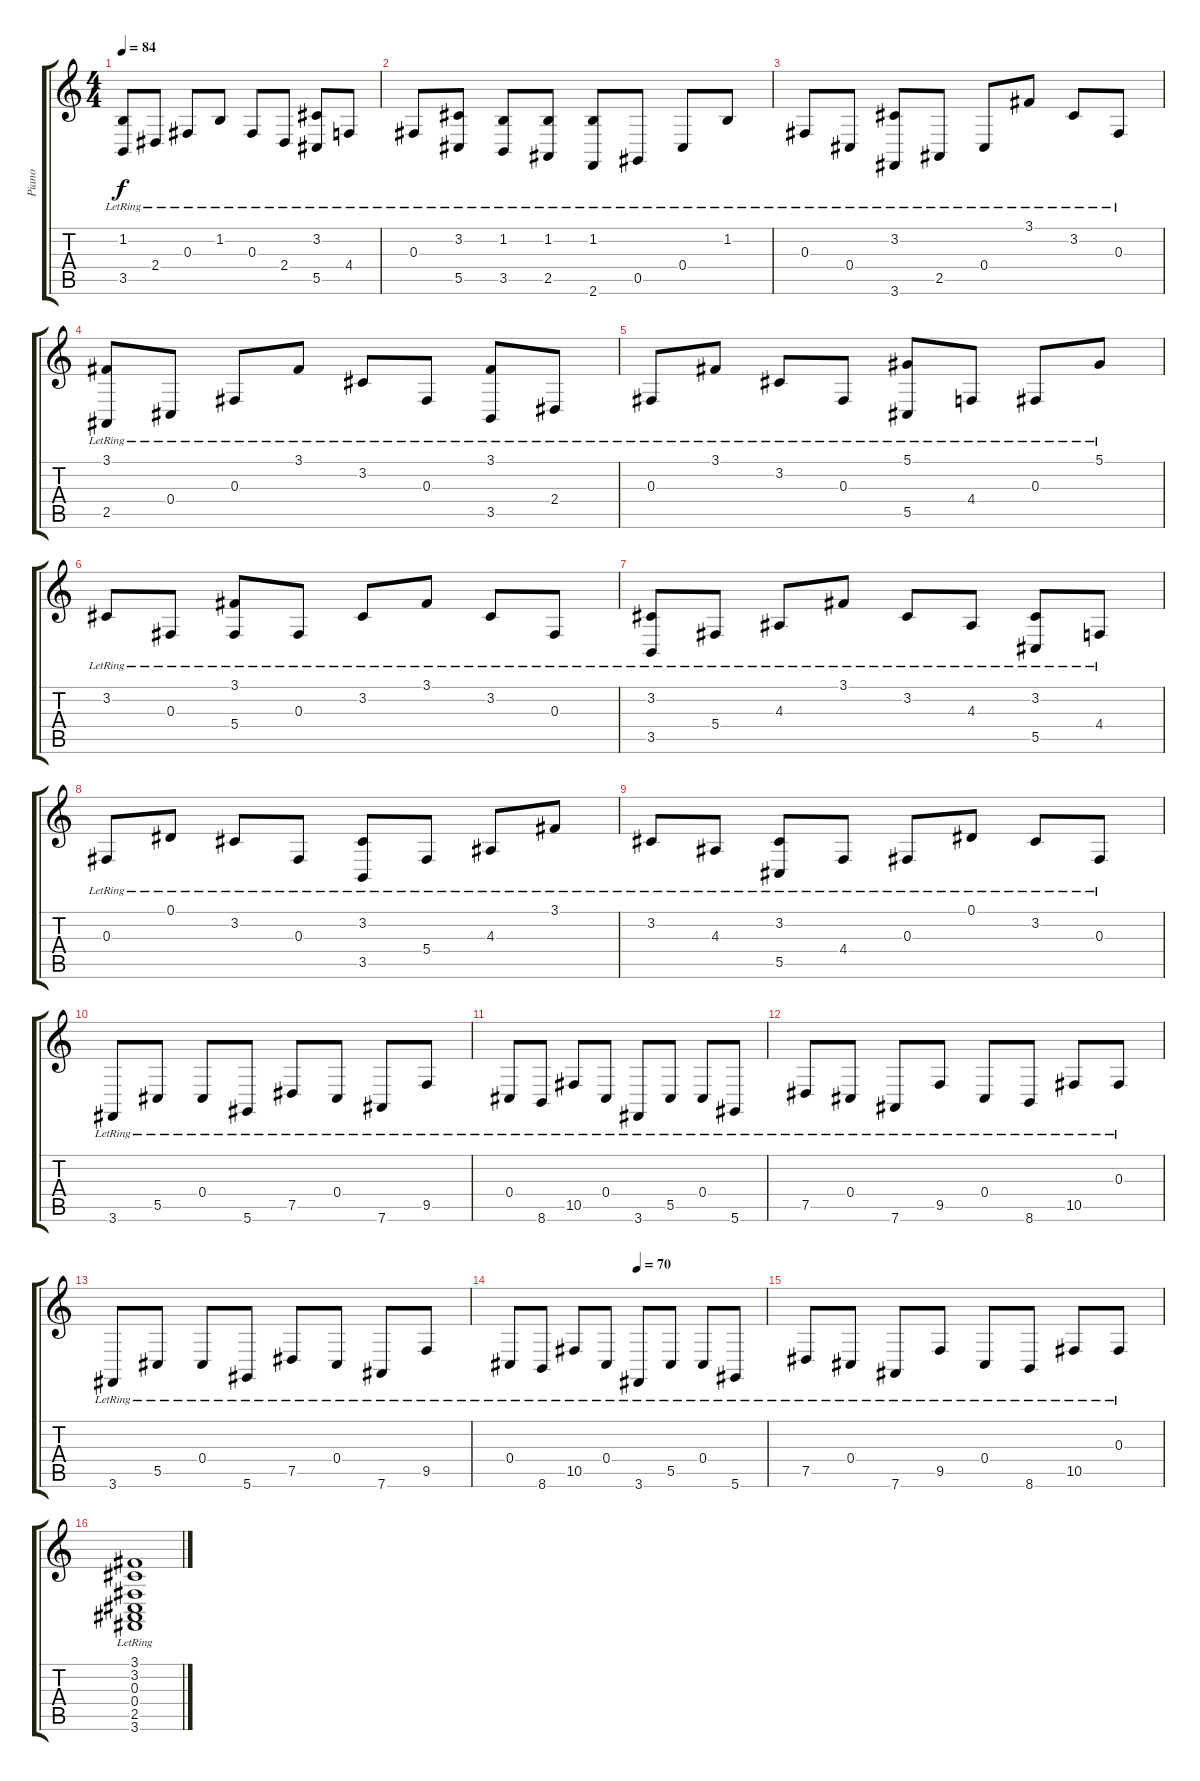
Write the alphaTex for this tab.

\track ("Piano" "Piano") {instrument brightacousticpiano}
\staff {score tabs}
\tuning (Eb4 Bb3 Gb3 Db3 Ab2 Eb2) {hide}
\ts (4 4)
\tempo 84
\clef g2
\ks c
(1.2{lr} 3.5{lr}).8{dy f} 2.4{lr}.8 0.3{lr}.8 1.2{lr}.8 0.3{lr}.8 2.4{lr}.8 (3.2{lr} 5.5{lr}).8 4.4{lr}.8 |
0.3{lr}.8 (3.2{lr} 5.5{lr}).8 (1.2{lr} 3.5{lr}).8 (1.2{lr} 2.5{lr}).8 (1.2{lr} 2.6{lr}).8 0.5{lr}.8 0.4{lr}.8 1.2{lr}.8 |
0.3{lr}.8 0.4{lr}.8 (3.2{lr} 3.6{lr}).8 2.5{lr}.8 0.4{lr}.8 3.1{lr}.8 3.2{lr}.8 0.3{lr}.8 |
(3.1{lr} 2.5{lr}).8 0.4{lr}.8 0.3{lr}.8 3.1{lr}.8 3.2{lr}.8 0.3{lr}.8 (3.1{lr} 3.5{lr}).8 2.4{lr}.8 |
0.3{lr}.8 3.1{lr}.8 3.2{lr}.8 0.3{lr}.8 (5.1{lr} 5.5{lr}).8 4.4{lr}.8 0.3{lr}.8 5.1{lr}.8 |
3.2{lr}.8 0.3{lr}.8 (3.1{lr} 5.4{lr}).8 0.3{lr}.8 3.2{lr}.8 3.1{lr}.8 3.2{lr}.8 0.3{lr}.8 |
(3.2{lr} 3.5{lr}).8 5.4{lr}.8 4.3{lr}.8 3.1{lr}.8 3.2{lr}.8 4.3{lr}.8 (3.2{lr} 5.5{lr}).8 4.4{lr}.8 |
0.3{lr}.8 0.1{lr}.8 3.2{lr}.8 0.3{lr}.8 (3.2{lr} 3.5{lr}).8 5.4{lr}.8 4.3{lr}.8 3.1{lr}.8 |
3.2{lr}.8 4.3{lr}.8 (3.2{lr} 5.5{lr}).8 4.4{lr}.8 0.3{lr}.8 0.1{lr}.8 3.2{lr}.8 0.3{lr}.8 |
3.6{lr}.8 5.5{lr}.8 0.4{lr}.8 5.6{lr}.8 7.5{lr}.8 0.4{lr}.8 7.6{lr}.8 9.5{lr}.8 |
0.4{lr}.8 8.6{lr}.8 10.5{lr}.8 0.4{lr}.8 3.6{lr}.8 5.5{lr}.8 0.4{lr}.8 5.6{lr}.8 |
7.5{lr}.8 0.4{lr}.8 7.6{lr}.8 9.5{lr}.8 0.4{lr}.8 8.6{lr}.8 10.5{lr}.8 0.3{lr}.8 |
3.6{lr}.8 5.5{lr}.8 0.4{lr}.8 5.6{lr}.8 7.5{lr}.8 0.4{lr}.8 7.6{lr}.8 9.5{lr}.8 |
\tempo (70 0.5)
0.4{lr}.8 8.6{lr}.8 10.5{lr}.8 0.4{lr}.8 3.6{lr}.8 5.5{lr}.8 0.4{lr}.8 5.6{lr}.8 |
7.5{lr}.8 0.4{lr}.8 7.6{lr}.8 9.5{lr}.8 0.4{lr}.8 8.6{lr}.8 10.5{lr}.8 0.3{lr}.8 |
(3.1{lr} 3.2{lr} 0.3{lr} 0.4{lr} 2.5{lr} 3.6{lr}).1
